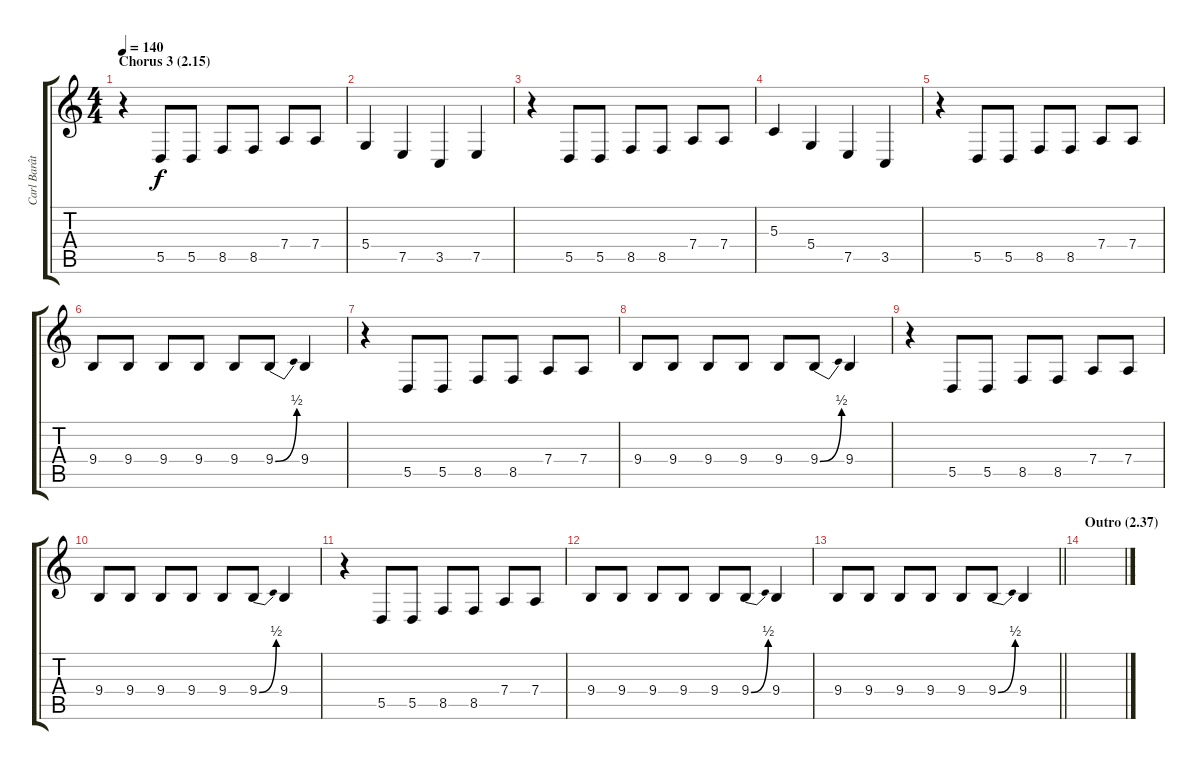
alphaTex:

\track ("Carl Barât (Vocals)" "Carl Barât") {instrument tenorsax}
\staff {score tabs}
\tuning (E4 B3 G3 D3 A2 E2) {hide}
\ts (4 4)
\section ("" "Chorus 3 (2.15)")
\tempo 140
\clef g2
\ks c
r.4{dy f} 5.5.8 5.5.8 8.5.8 8.5.8 7.4.8 7.4.8 |
5.4.4 7.5.4 3.5.4 7.5.4 |
r.4 5.5.8 5.5.8 8.5.8 8.5.8 7.4.8 7.4.8 |
5.3.4 5.4.4 7.5.4 3.5.4 |
r.4 5.5.8 5.5.8 8.5.8 8.5.8 7.4.8 7.4.8 |
9.4.8 9.4.8 9.4.8 9.4.8 9.4.8 9.4{be (bend 0 0 60 2)}.8 9.4.4 |
r.4 5.5.8 5.5.8 8.5.8 8.5.8 7.4.8 7.4.8 |
9.4.8 9.4.8 9.4.8 9.4.8 9.4.8 9.4{be (bend 0 0 60 2)}.8 9.4.4 |
r.4 5.5.8 5.5.8 8.5.8 8.5.8 7.4.8 7.4.8 |
9.4.8 9.4.8 9.4.8 9.4.8 9.4.8 9.4{be (bend 0 0 60 2)}.8 9.4.4 |
r.4 5.5.8 5.5.8 8.5.8 8.5.8 7.4.8 7.4.8 |
9.4.8 9.4.8 9.4.8 9.4.8 9.4.8 9.4{be (bend 0 0 60 2)}.8 9.4.4 |
\barLineRight lightlight
9.4.8 9.4.8 9.4.8 9.4.8 9.4.8 9.4{be (bend 0 0 60 2)}.8 9.4.4 |
\section ("" "Outro (2.37)")
